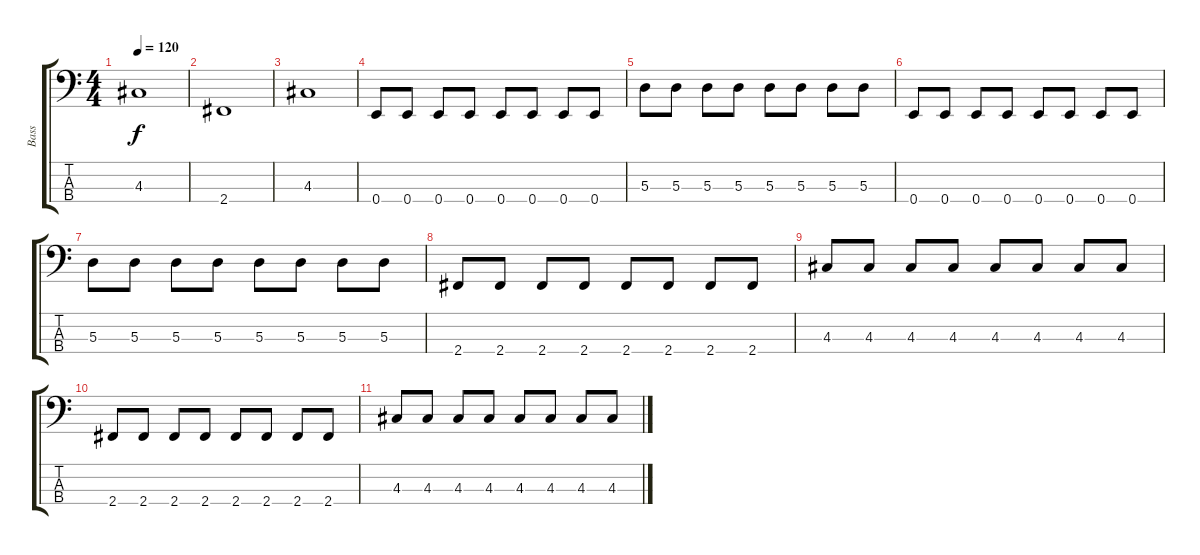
\track ("Bass" "Bass") {instrument electricbassfinger}
\staff {score tabs}
\tuning (G2 D2 A1 E1) {hide}
\ts (4 4)
\tempo 120
\clef f4
\ks c
4.3.1{dy f} |
2.4.1 |
4.3.1 |
0.4.8 0.4.8 0.4.8 0.4.8 0.4.8 0.4.8 0.4.8 0.4.8 |
5.3.8 5.3.8 5.3.8 5.3.8 5.3.8 5.3.8 5.3.8 5.3.8 |
0.4.8 0.4.8 0.4.8 0.4.8 0.4.8 0.4.8 0.4.8 0.4.8 |
5.3.8 5.3.8 5.3.8 5.3.8 5.3.8 5.3.8 5.3.8 5.3.8 |
2.4.8 2.4.8 2.4.8 2.4.8 2.4.8 2.4.8 2.4.8 2.4.8 |
4.3.8 4.3.8 4.3.8 4.3.8 4.3.8 4.3.8 4.3.8 4.3.8 |
2.4.8 2.4.8 2.4.8 2.4.8 2.4.8 2.4.8 2.4.8 2.4.8 |
4.3.8 4.3.8 4.3.8 4.3.8 4.3.8 4.3.8 4.3.8 4.3.8
